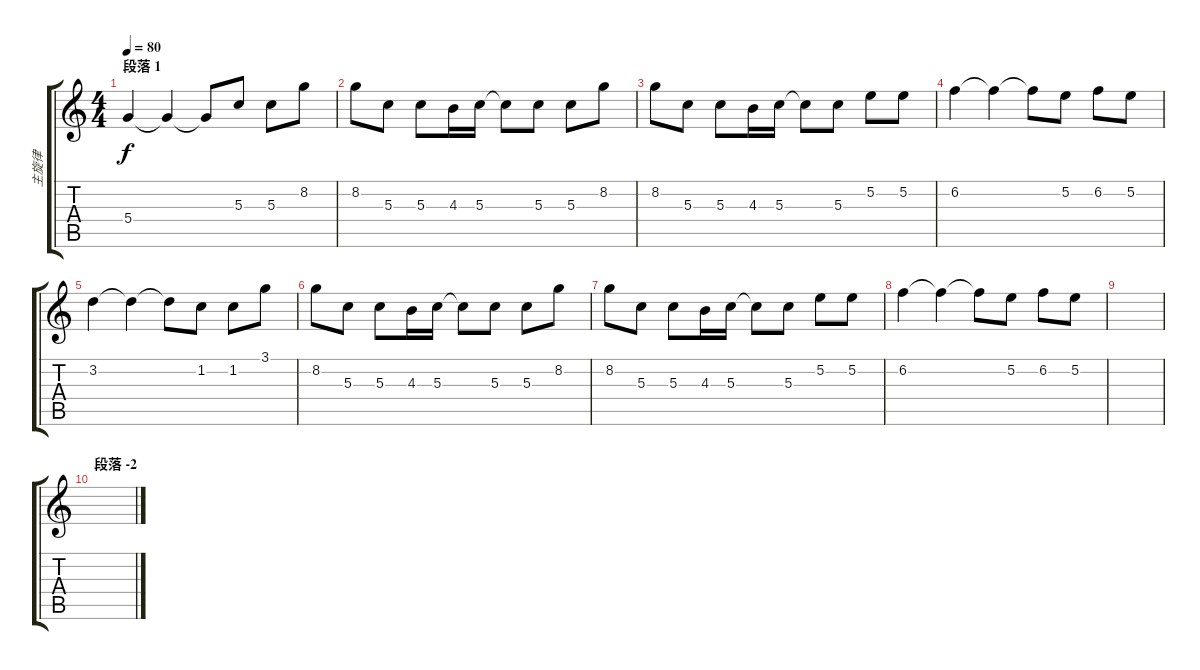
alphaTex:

\track ("主旋律" "主旋律") {instrument acousticguitarnylon}
\staff {score tabs}
\tuning (E4 B3 G3 D3 A2 E2) {hide}
\ts (4 4)
\section ("" "段落 1")
\tempo 80
\clef g2
\ks c
5.4.4{dy f} 5.4{t}.4 5.4{t}.8 5.3.8 5.3.8 8.2.8 |
8.2.8 5.3.8 5.3.8 4.3.16 5.3.16 5.3{t}.8 5.3.8 5.3.8 8.2.8 |
8.2.8 5.3.8 5.3.8 4.3.16 5.3.16 5.3{t}.8 5.3.8 5.2.8 5.2.8 |
6.2.4 6.2{t}.4 6.2{t}.8 5.2.8 6.2.8 5.2.8 |
3.2.4 3.2{t}.4 3.2{t}.8 1.2.8 1.2.8 3.1.8 |
8.2.8 5.3.8 5.3.8 4.3.16 5.3.16 5.3{t}.8 5.3.8 5.3.8 8.2.8 |
8.2.8 5.3.8 5.3.8 4.3.16 5.3.16 5.3{t}.8 5.3.8 5.2.8 5.2.8 |
6.2.4 6.2{t}.4 6.2{t}.8 5.2.8 6.2.8 5.2.8 |
|
\section ("" "段落 -2")
